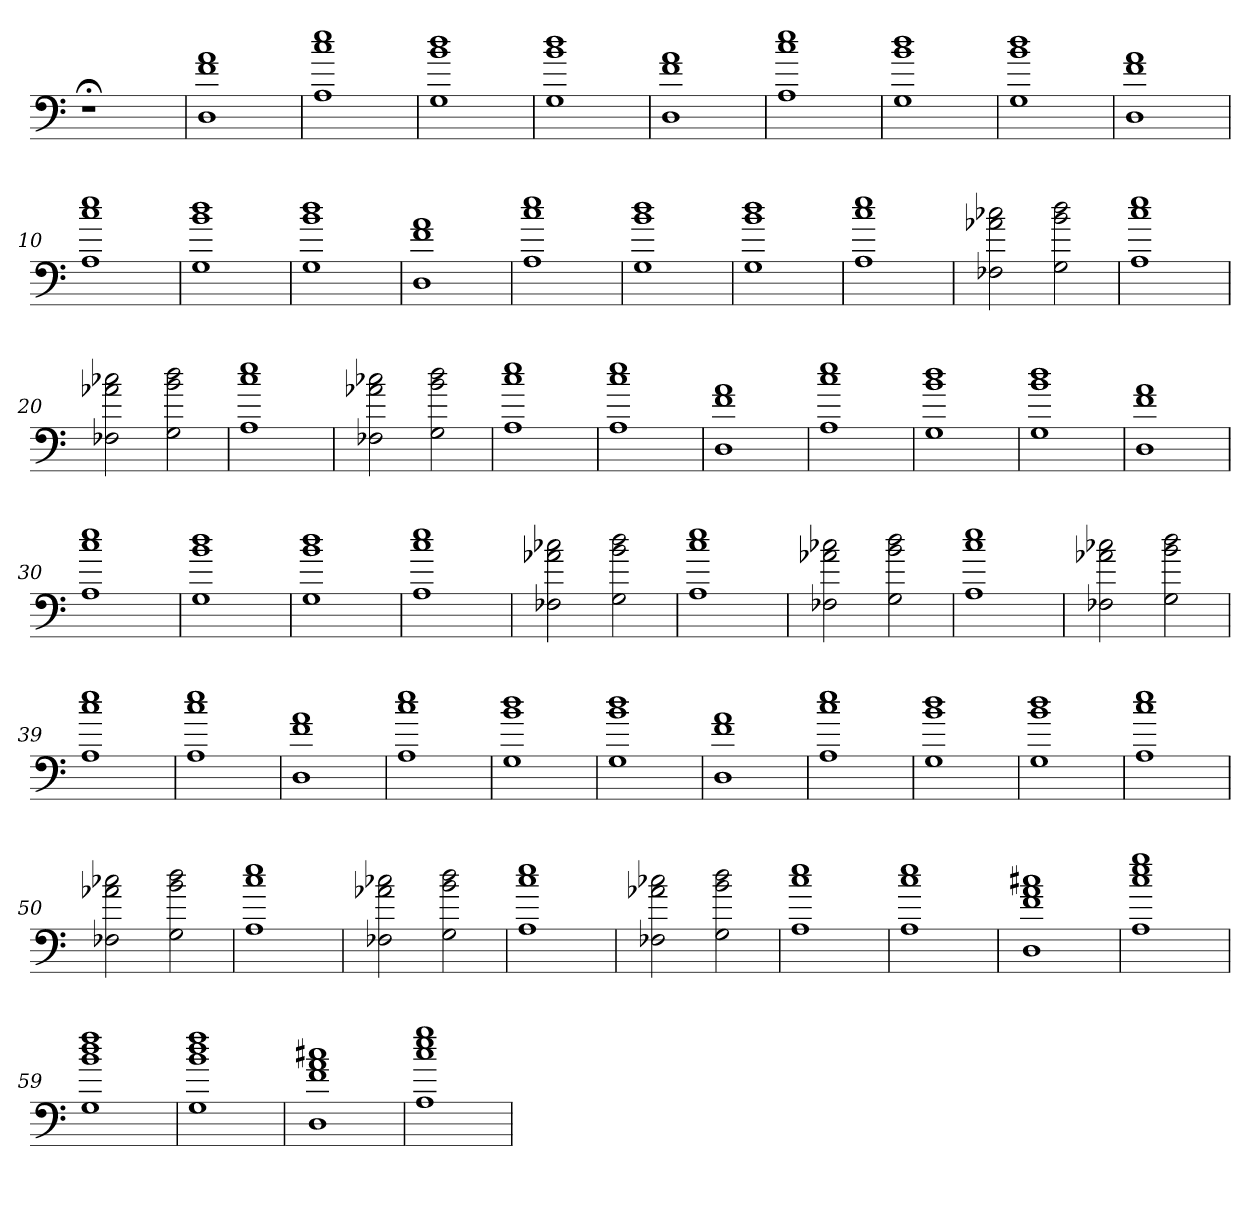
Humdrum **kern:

**kern
*part1
*staff1
=
1r;<
=1
1D 1f 1a
=2
1A 1cc 1ee
=3
1G 1b 1dd
=4
1G 1b 1dd
=5
1D 1f 1a
=6
1A 1cc 1ee
=7
1G 1b 1dd
=8
1G 1b 1dd
=9
1D 1f 1a
=10
1A 1cc 1ee
=11
1G 1b 1dd
=12
1G 1b 1dd
=13
1D 1f 1a
=14
1A 1cc 1ee
=15
1G 1b 1dd
=16
1G 1b 1dd
=17
1A 1cc 1ee
=18
2F-X 2a-X 2cc-X
2G 2b 2dd
=19
1A 1cc 1ee
=20
2F-X 2a-X 2cc-X
2G 2b 2dd
=21
1A 1cc 1ee
=22
2F-X 2a-X 2cc-X
2G 2b 2dd
=23
1A 1cc 1ee
=24
1A 1cc 1ee
=25
1D 1f 1a
=26
1A 1cc 1ee
=27
1G 1b 1dd
=28
1G 1b 1dd
=29
1D 1f 1a
=30
1A 1cc 1ee
=31
1G 1b 1dd
=32
1G 1b 1dd
=33
1A 1cc 1ee
=34
2F-X 2a-X 2cc-X
2G 2b 2dd
=35
1A 1cc 1ee
=36
2F-X 2a-X 2cc-X
2G 2b 2dd
=37
1A 1cc 1ee
=38
2F-X 2a-X 2cc-X
2G 2b 2dd
=39
1A 1cc 1ee
=40
1A 1cc 1ee
=41
1D 1f 1a
=42
1A 1cc 1ee
=43
1G 1b 1dd
=44
1G 1b 1dd
=45
1D 1f 1a
=46
1A 1cc 1ee
=47
1G 1b 1dd
=48
1G 1b 1dd
=49
1A 1cc 1ee
=50
2F-X 2a-X 2cc-X
2G 2b 2dd
=51
1A 1cc 1ee
=52
2F-X 2a-X 2cc-X
2G 2b 2dd
=53
1A 1cc 1ee
=54
2F-X 2a-X 2cc-X
2G 2b 2dd
=55
1A 1cc 1ee
=56
1A 1cc 1ee
=57
1D 1f 1a 1cc#X
=58
1A 1cc 1ee 1gg
=59
1G 1b 1dd 1ff
=60
1G 1b 1dd 1ff
=61
1D 1f 1a 1cc#X
=62
1A 1cc 1ee 1gg
=
*-
